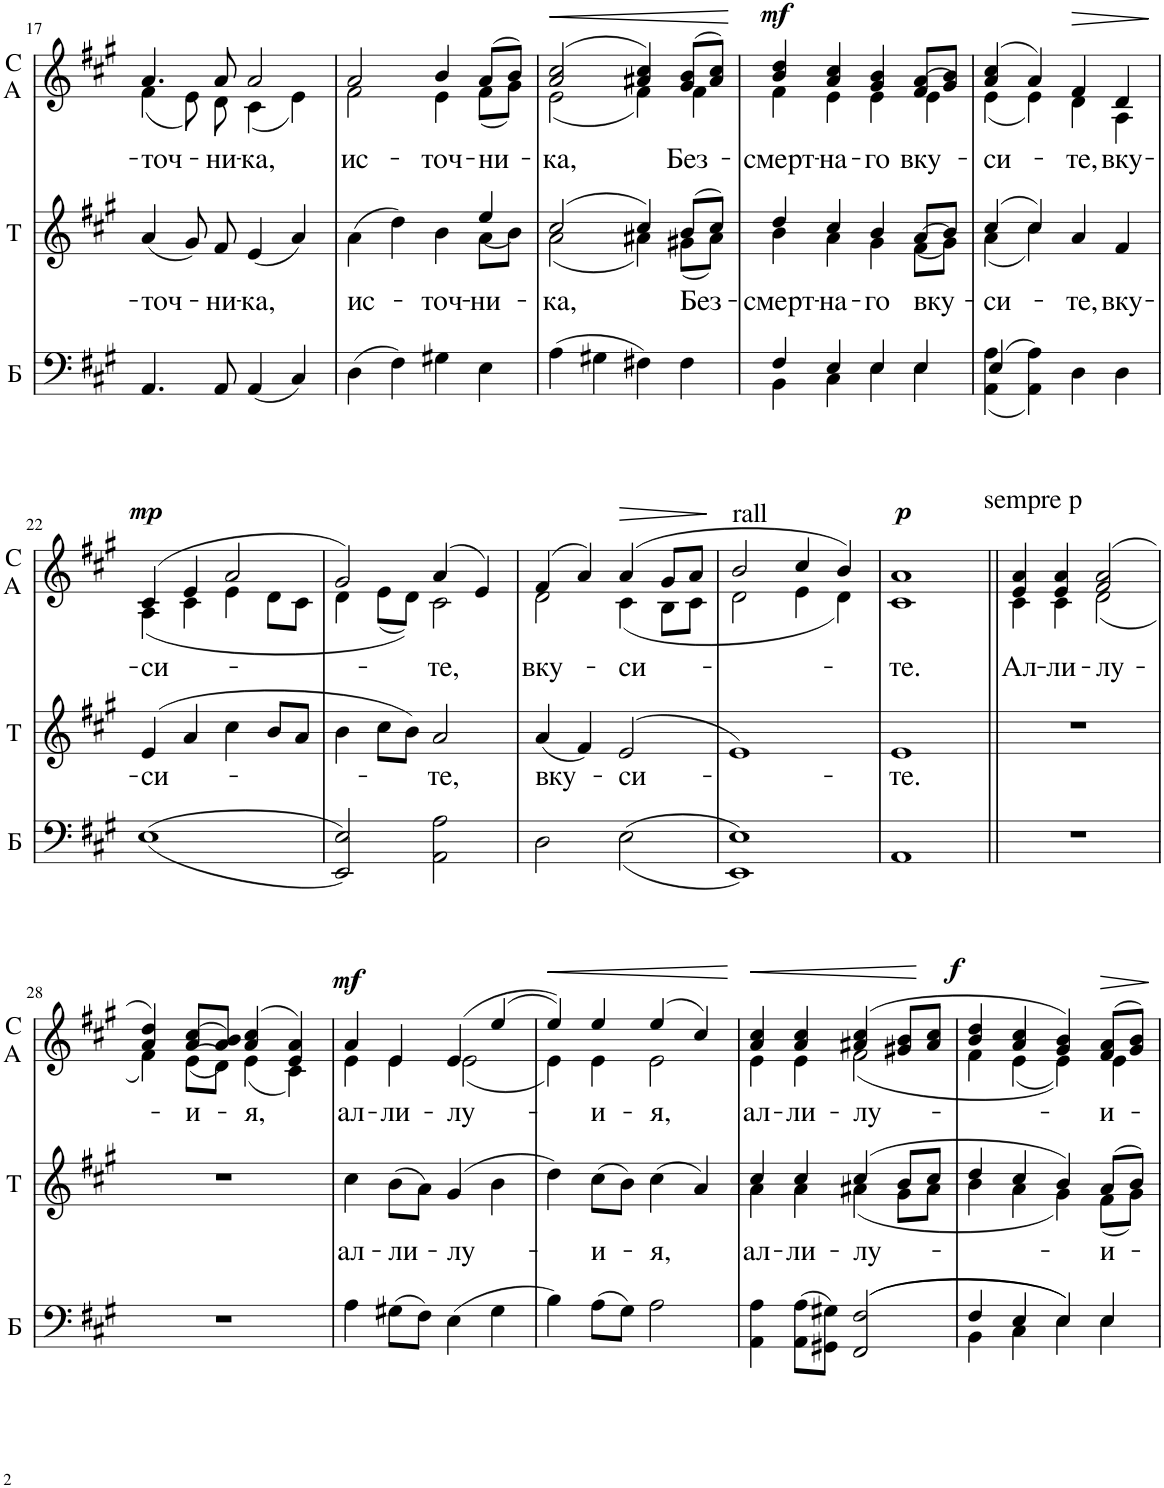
**kern	**kern	**text	**kern	**text	**dynam
*part3	*part2	*part2	*part1	*part1	*part1
*staff3	*staff2	*staff2	*staff1	*staff1	*staff1
*I"Б	*I"T	*	*I"C A	*	*
*	*I'T	*	*I'C A	*	*
!!LO:PB:g=z
*clefF4	*clefG2	*	*clefG2	*	*
*k[f#c#g#]	*k[f#c#g#]	*	*k[f#c#g#]	*	*
*M4/4	*M4/4	*	*M4/4	*	*
=17	=17	=17	=17	=17	=17
!	!	!LO:LY:b	!	!LO:LY:b	!
*	*	*	*^	*	*
4.AA/	(4a/	точ-	4.a/	(4f#\	точ-	.
.	8g#/)	.	.	8e\)	.	.
!	!	!LO:LY:b	!	!	!LO:LY:b	!
8AA/	8f#/	ни-	8a/	8d\	ни-	.
!	!	!LO:LY:b	!	!	!LO:LY:b	!
(4AA/	(4e/	-ка,	2a/	(4c#\	-ка,	.
4C#/)	4a/)	.	.	4e\)	.	.
=18	=18	=18	=18	=18	=18	=18
!	!	!LO:LY:b	!	!	!LO:LY:b	!
*	*^	*	*	*	*	*
(4D\	(4a\	2.ryy	ис-	2a/	2f#\	ис-	.
4F#\)	4dd\)	.	.	.	.	.	.
!	!	!	!LO:LY:b	!	!	!LO:LY:b	!
4G#X\	4b\	.	точ-	4b/	4e\	точ-	.
!	!	!	!LO:LY:b	!	!	!LO:LY:b	!
4E\	4ee/	(8a\L	-ни-	(8a/L	(8f#\L	-ни-	.
.	.	8b\J)	.	8b/J)	8g#\J)	.	.
=19	=19	=19	=19	=19	=19	=19	=19
!	!	!	!LO:LY:b	!	!	!LO:LY:b	!LO:HP:b
(4A\	(2cc#/	(2a\	-ка,	(2a/ 2cc#/	(2e\	ка,	<
4G#X\	.	.	.	.	.	.	.
4F#X\)	4cc#/)	4a#X\)	.	4a#X/ 4cc#/)	4f#\)	.	.
!	!	!	!LO:LY:b	!	!	!LO:LY:b	!
4F#\	(8b/L	(8g#X\L	Без-	(8g#/ 8b/L	4f#\	Без-	.
.	8cc#/J)	8a#\J)	.	8a#/ 8cc#/J)	.	.	.
*	*v	*v	*	*	*	*	*
*	*	*	*v	*v	*	*
.	.	.	.	.	[
=20	=20	=20	=20	=20	=20
*^	*	*	*	*	*
!	!	!	!LO:LY:b	!	!LO:LY:b	!LO:DY:a
*	*	*^	*	*^	*	*
4F#/	4BB\	4dd/	4b\	смерт-	4b/ 4dd/	4f#\	-смерт-	mf
!	!	!	!	!LO:LY:b	!	!	!LO:LY:b	!
4E/	4C#\	4cc#/	4a\	-на-	4a/ 4cc#/	4e\	-на-	.
!	!	!	!	!LO:LY:b	!	!	!LO:LY:b	!
4E/	4E\	4b/	4g#\	-го	4g#/ 4b/	4e\	-го	.
!	!	!	!	!LO:LY:b	!	!	!LO:LY:b	!
4E/	4E\	(8a/L	(8f#\L	вку-	(8f#/ 8a/L	4e\	вку-	.
.	.	8b/J)	8g#\J)	.	8g#/ 8b/J)	.	.	.
=21	=21	=21	=21	=21	=21	=21	=21	=21
!	!	!	!	!LO:LY:b	!	!	!LO:LY:b	!
(4E/	(4AA\ 4A\	(4cc#/	(4a\	си-	(4a/ 4cc#/	(4e\	си-	.
4A\)	4AA\)	4cc#/)	4cc#\)	.	4a/)	4e\)	.	.
!	!	!	!	!LO:LY:b	!	!	!LO:LY:b	!LO:HP:b
4D\	2ryy	4a/	2ryy	те,	4f#/	4d\	те,	>
!	!	!	!	!LO:LY:b	!	!	!LO:LY:b	!
4D\	.	4f#/	.	вку-	4d/	4A\	вку-	.
*v	*v	*	*	*	*v	*v	*	*
*	*v	*v	*	*	*	*
.	.	.	.	.	]
!!LO:LB:g=z
=22	=22	=22	=22	=22	=22
!	!	!LO:LY:b	!	!LO:LY:b	!LO:DY:a
*	*	*	*^	*	*
((<1E	(4e/	-си-	(4c#/	(4A\	-си-	mp
.	4a/	.	4e/	4c#\	.	.
.	4cc#\	.	2a/	4e\	.	.
.	8b/L	.	.	8d\L	.	.
.	8a/J	.	.	8c#\J	.	.
=23	=23	=23	=23	=23	=23	=23
*^	*	*	*	*	*	*
2E/)	2EE/)	4b\	.	2g#/)	4d\	.	.
.	.	8cc#\L	.	.	(8e\L	.	.
.	.	8b\J)	.	.	8d\J))	.	.
!	!	!	!LO:LY:b	!	!	!LO:LY:b	!
2A\	2AA\	2a/	те,	(4a/	2c#\	те,	.
.	.	.	.	4e/)	.	.	.
*v	*v	*	*	*	*	*	*
=24	=24	=24	=24	=24	=24	=24
!	!	!LO:LY:b	!	!	!LO:LY:b	!
2D\	(4a/	вку-	(4f#/	2d\	вку-	.
.	4f#/)	.	4a/)	.	.	.
!	!	!LO:LY:b	!	!	!LO:LY:b	!LO:HP:b
((<2E\	(>2e/	си-	(4a/	(4c#\	-си-	>
.	.	.	8g#/L	8B\L	.	.
.	.	.	8a/J	8c#\J	.	.
*	*	*	*v	*v	*	*
.	.	.	.	.	]
=25	=25	=25	=25	=25	=25
*^	*	*	*^	*	*
!	!	!	!	!LO:TX:a:t=rall	!	!	!
1E)	1EE)	1e)	.	2b/	2d\	.	.
.	.	.	.	4cc#/	4e\	.	.
.	.	.	.	4b/)	4d\)	.	.
*v	*v	*	*	*	*	*	*
=26	=26	=26	=26	=26	=26	=26
!	!	!LO:LY:b	!	!	!LO:LY:b	!LO:DY:a
1AA	1e	те.	1a	1c#	те.	p
=27||	=27||	=27||	=27||	=27||	=27||	=27||
!	!	!	!LO:TX:a:t=sempre p	!	!	!
!	!	!	!	!	!LO:LY:b	!
1r	1r	.	4e/ 4a/	4c#\	Ал-	.
!	!	!	!	!	!LO:LY:b	!
.	.	.	4e/ 4a/	4c#\	-ли-	.
!	!	!	!	!	!LO:LY:b	!
.	.	.	(2f#/ 2a/	(2d\	-лу-	.
!!LO:LB:g=z	!!
=28	=28	=28	=28	=28	=28	=28
1r	1r	.	4a/ 4dd/)	4f#\)	.	.
!	!	!	!	!	!LO:LY:b	!
.	.	.	((<(8a/ 8cc#/L	8e\L	и-	.
.	.	.	8a/ 8b/J)))	8d\J	.	.
!	!	!	!	!	!LO:LY:b	!
.	.	.	(4a/ 4cc#/	(4e\	я,	.
.	.	.	4e/ 4a/)	4c#\)	.	.
=29	=29	=29	=29	=29	=29	=29
!	!	!LO:LY:b	!	!	!LO:LY:b	!LO:DY:a
4A\	4cc#\	ал-	4a/	4e\	ал-	mf
!	!	!LO:LY:b	!	!	!LO:LY:b	!
(8G#X\L	(8b\L	-ли-	4e/	4e\	-ли-	.
8F#\J)	8a\J)	.	.	.	.	.
!	!	!LO:LY:b	!	!	!LO:LY:b	!
(4E\	(4g#/	лу-	(4e/	(2e\	-лу-	.
4G#\	4b\	.	(4ee/	.	.	.
=30	=30	=30	=30	=30	=30	=30
!	!	!	!	!	!	!LO:HP:b
4B\)	4dd\)	.	4ee/))	4e\)	.	<
!	!	!LO:LY:b	!	!	!LO:LY:b	!
(8A\L	(8cc#\L	и-	4ee/	4e\	и-	.
8G#\J)	8b\J)	.	.	.	.	.
!	!	!LO:LY:b	!	!	!LO:LY:b	!
2A\	(4cc#\	я,	(4ee/	2e\	-я,	.
.	4a/)	.	4cc#/)	.	.	.
*	*	*	*v	*v	*	*
.	.	.	.	.	[
=31	=31	=31	=31	=31	=31
!	!	!LO:LY:b	!	!LO:LY:b	!LO:HP:b
*	*^	*	*^	*	*
4AA\ 4A\	4cc#/	4a\	ал-	4a/ 4cc#/	4e\	ал-	<
!	!	!	!LO:LY:b	!	!	!LO:LY:b	!
(8AA\ 8A\L	4cc#/	4a\	-ли-	4a/ 4cc#/	4e\	-ли-	.
8GG#X\ 8G#X\J)	.	.	.	.	.	.	.
!	!	!	!LO:LY:b	!	!	!LO:LY:b	!
(>(2FF#/ 2F#/	(4cc#/	(4a#X\	-лу-	(4a#X/ 4cc#/	(2f#\	-лу-	.
.	8b/L	8g#\L	.	8g#X/ 8b/L	.	.	.
!	!	!	!	!	!	!	!LO:DY:n=1:a
.	8cc#/J	8a#\J	.	8a#/ 8cc#/J	.	.	[ f
=32	=32	=32	=32	=32	=32	=32	=32
*^	*	*	*	*	*	*	*
4F#/	4BB\	4dd/	4b\	.	4b/ 4dd/	4f#\	.	.
4E/	4C#\	4cc#/	4a\	.	4a/ 4cc#/	(4e\	.	.
4E/))	4E\	4b/)	4g#\)	.	4g#/ 4b/)	4e\))	.	.
!	!	!	!	!LO:LY:b	!	!	!LO:LY:b	!LO:HP:b
4E/	4E\	(8a/L	(8f#\L	и-	(8f#/ 8a/L	4e\	и-	>
.	.	8b/J)	8g#\J)	.	8g#/ 8b/J)	.	.	.
*v	*v	*	*	*	*v	*v	*	*
*	*v	*v	*	*	*	*
.	.	.	.	.	]
=	=	=	=	=	=
*-	*-	*-	*-	*-	*-
